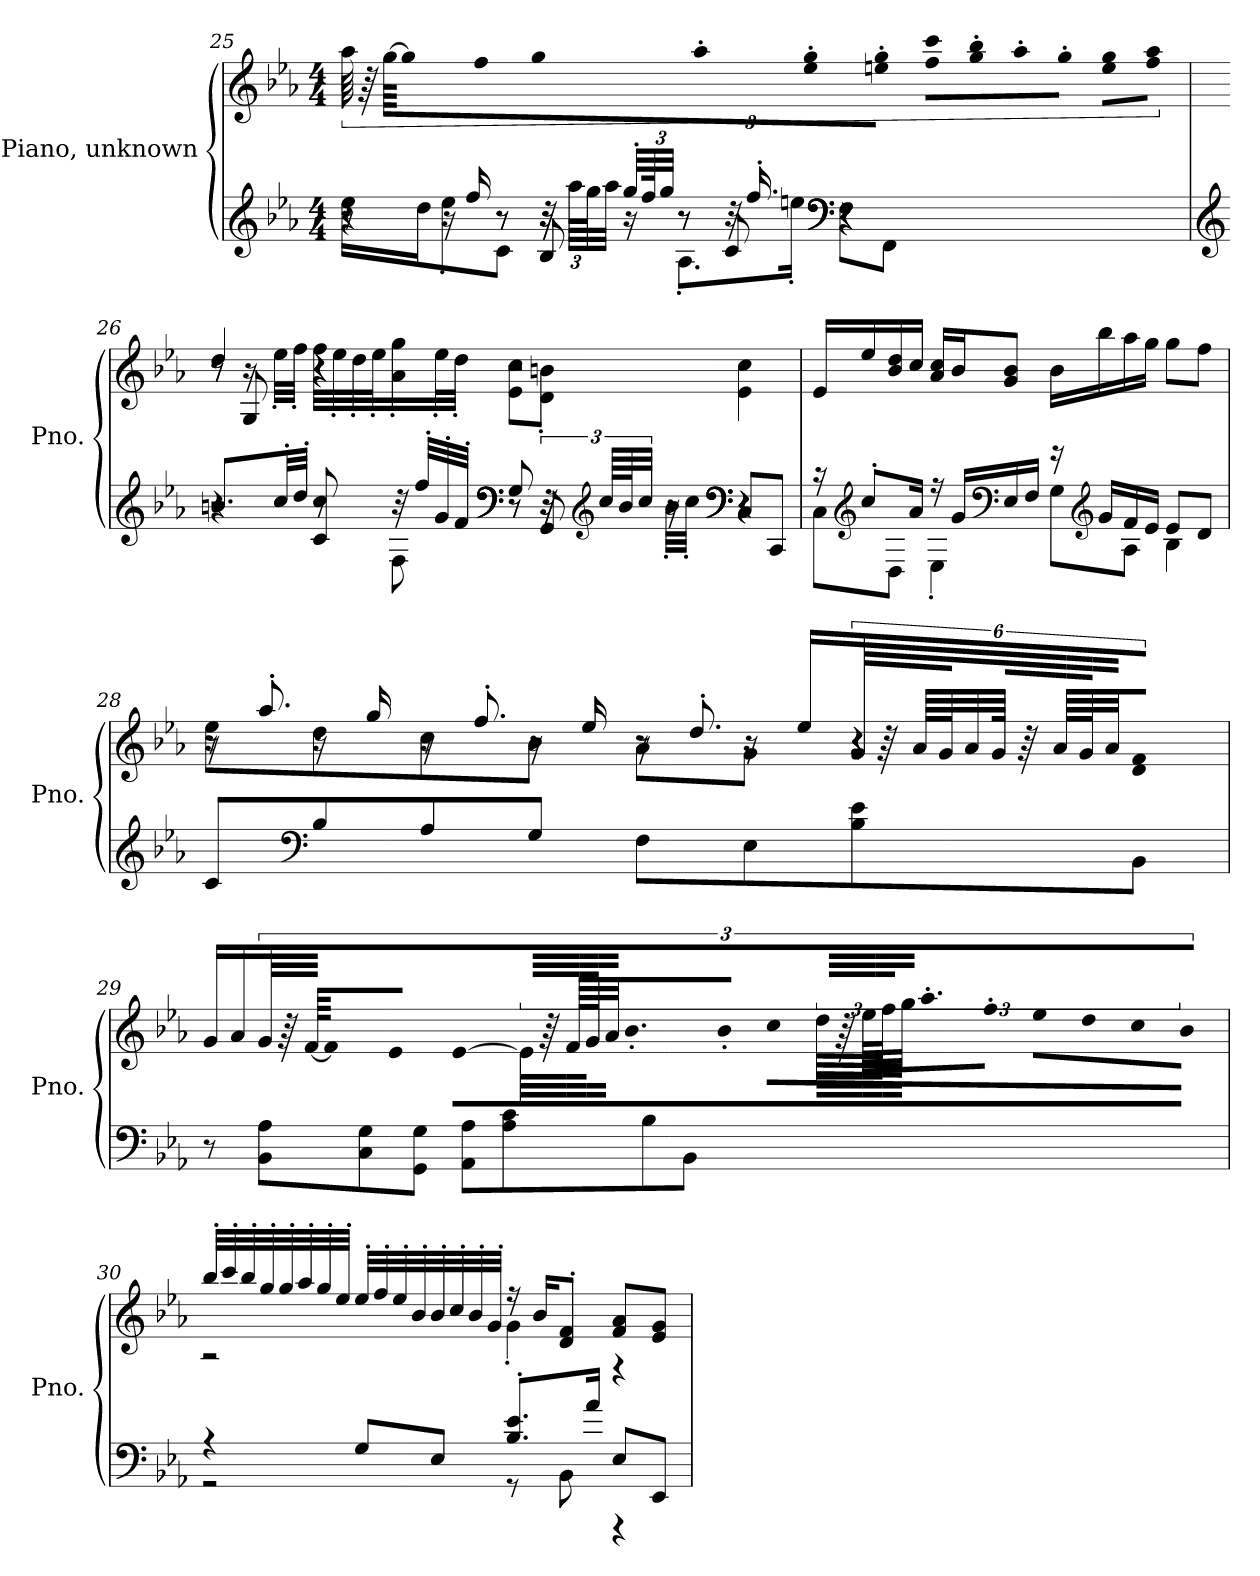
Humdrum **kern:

**kern	**kern
*part1	*part1
*staff2	*staff1
*I"Piano, unknown	*
*I'Pno.	*
!!LO:LB:g=z
*clefG2	*clefG2
*k[b-e-a-]	*k[b-e-a-]
*M4/4	*M4/4
=25	=25
*^	*
*	*^	*
8r	16ee-\LL	4r	96aa-\
.	.	.	96r
.	.	.	[96gg\KLLL
.	.	.	32gg\J]
.	16dd\J	.	16ff\
16r	8ee-'\	.	16gg\
16ff/	.	.	16aa-'\J
8r	8c\J	8r	8ee-\' 8gg\'
16r	48r	8B-/	8een\' 8gg\'J
.	96aa-\LLLL	.	.
.	96gg\J	.	.
.	48aa-\JJJ	.	.
32gg'/LLL	16r	.	.
*Xbrackettup	*	*	*
96ff/K	.	.	.
48gg/JJJ	.	.	.
8r	8.A-'\L	8r	8ff\ 8ccc\L
32r	.	8c/	32gg\' 32bb-\'LL
16.ff'/	.	.	32aa-'\J
.	16een'\Jk	.	16gg'\JJ
*clefF4	*	*	*
4r	8F\L	4r	8ee\ 8gg\L
.	8FF\J	.	8ff\ 8aa-\J
!!LO:PB:g=z
=26	=26	=26	=26
*clefG2	*	*	*
*	*	*	*^
*	*	*	*	*^
8.bn/L	4r	2r	4dd/	8r	8r
.	.	.	.	16r	8G/
32cc'/LL	.	.	.	32ee-'\LLL	.
32dd'/JJJ	.	.	.	32ff'\JJJ	.
8c/ 8cc/	8r	.	4r	32ff\LLL	4r
.	.	.	.	32ee-'\	.
.	.	.	.	32dd'\	.
.	.	.	.	32ee-'\J	.
32r	8F\	.	.	16a-\' 16gg\'	.
32ff'/LLL	.	.	.	.	.
32g'/	.	.	.	32ee-'\L	.
32f'/JJJ	.	.	.	32dd'\JJJ	.
*clefF4	*	*	*	*	*
8G/	8r	8r	2r	8e-\ 8cc\L	2r
*brackettup	*	*	*	*	*
48r	16r	8GG/	.	8d\' 8bn\'J	.
*clefG2	*	*	*	*	*
96cc/LLLL	.	.	.	.	.
96b/J	.	.	.	.	.
48cc/JJJ	.	.	.	.	.
16r	32b'\LLL	.	.	.	.
.	32cc'\JJJ	.	.	.	.
*clefF4	*	*	*	*	*
8C/L	4r	4r	.	4e-\ 4cc\	.
8CC/J	.	.	.	.	.
*	*v	*v	*	*	*
*	*	*v	*v	*v
!!LO:LB:g=z
=27	=27	=27
16r	8C\L	16e-/LL
*clefG2	*	*
8cc'/L	.	16ee-/
.	8D\J	16b-/ 16dd/
16a-/Jk	.	16cc/JJ
16r	4E-'\	16a-/ 16cc/LL
16g/LL	.	16b-/J
*clefF4	*	*
16E-/	.	8g/ 8b-/J
16F/JJ	.	.
16r	8G\L	16b-\LL
*clefG2	*	*
16g/LL	.	16bb-\
16f/	8A-\J	16aa-\
16e-/JJ	.	16gg\JJ
8e-/L	4B-\	8gg\L
8d/J	.	8ff\J
*v	*v	*
=28	=28
*	*^
*	*	*^
8c/L	16r	8ee-\L	8r
.	8.aa-'/	.	.
*clefF4	*	*	*
8B-/	.	8dd\	16r
.	.	.	16gg/
8A-/	16r	8cc\	8r
.	8.ff'/	.	.
8G/J	.	8b-\J	16r
.	.	.	16ee-/
8F\L	16r	8a-\L	8r
.	8.dd'/	.	.
8E-\	.	8g\J	16r
.	.	.	16ee-/LL
8B-\ 8e-\	4r	4r	96g/JJkk
.	.	.	96r
.	.	.	96a-/LLLL
*	*	*	*Xbrackettup
.	.	.	96g/J
.	.	.	48a-/
*	*	*	*brackettup
.	.	.	96g/JJJk
.	.	.	96r
.	.	.	96a-/LLLL
*	*	*	*Xbrackettup
.	.	.	96g/J
.	.	.	48a-/JJ
8BB-\J	.	.	8d/ 8f/J
*	*v	*v	*v
!!LO:LB:g=z
=29	=29
8r	16g/LL
.	16a-/
*	*brackettup
8BB-\ 8A-\L	96g/JJkk
.	96r
.	[96f/KLLL
.	32f/J]
.	16e-/JJ
8C\ 8G\	[16e-/LL
.	96e-/JJkk]
.	96r
.	96f/LLLL
*	*Xbrackettup
.	96g/J
.	48a-/J
8GG\ 8G\J	16.b-'/
.	32b-'/JJk
8AA-\ 8A-\L	16cc\LL
*	*brackettup
.	96dd\JJkk
.	96r
.	96ee-\LLLL
*	*Xbrackettup
.	96ff\J
.	48gg\J
8A-\ 8c\	16.aa-'\
.	32ff'\JJk
8B-\	16ee-\LL
.	16dd\
8BB-\J	16cc\
.	16b-\JJ
!!LO:LB:g=z
=30	=30
*^	*^
4r	2r	32bb-'/LLL	2r
.	.	32ccc'/	.
.	.	32bb-'/	.
.	.	32gg'/	.
.	.	32gg'/	.
.	.	32aa-'/	.
.	.	32gg'/	.
.	.	32ee-'/JJJ	.
8G/L	.	32ee-'/LLL	.
.	.	32ff'/	.
.	.	32ee-'/	.
.	.	32b-'/	.
8E-/J	.	32b-'/	.
.	.	32cc'/	.
.	.	32b-'/	.
.	.	32g'/JJJ	.
8.B-/' 8.e-/'L	8r	16r	4g'\
.	.	16b-/KL	.
.	8BB-\	8d/' 8f/'J	.
16a-/Jk	.	.	.
8E-/L	4r	8f/ 8a-/L	4r
8EE-/J	.	8e-/ 8g/J	.
*v	*v	*	*
*	*v	*v
=	=
*-	*-
